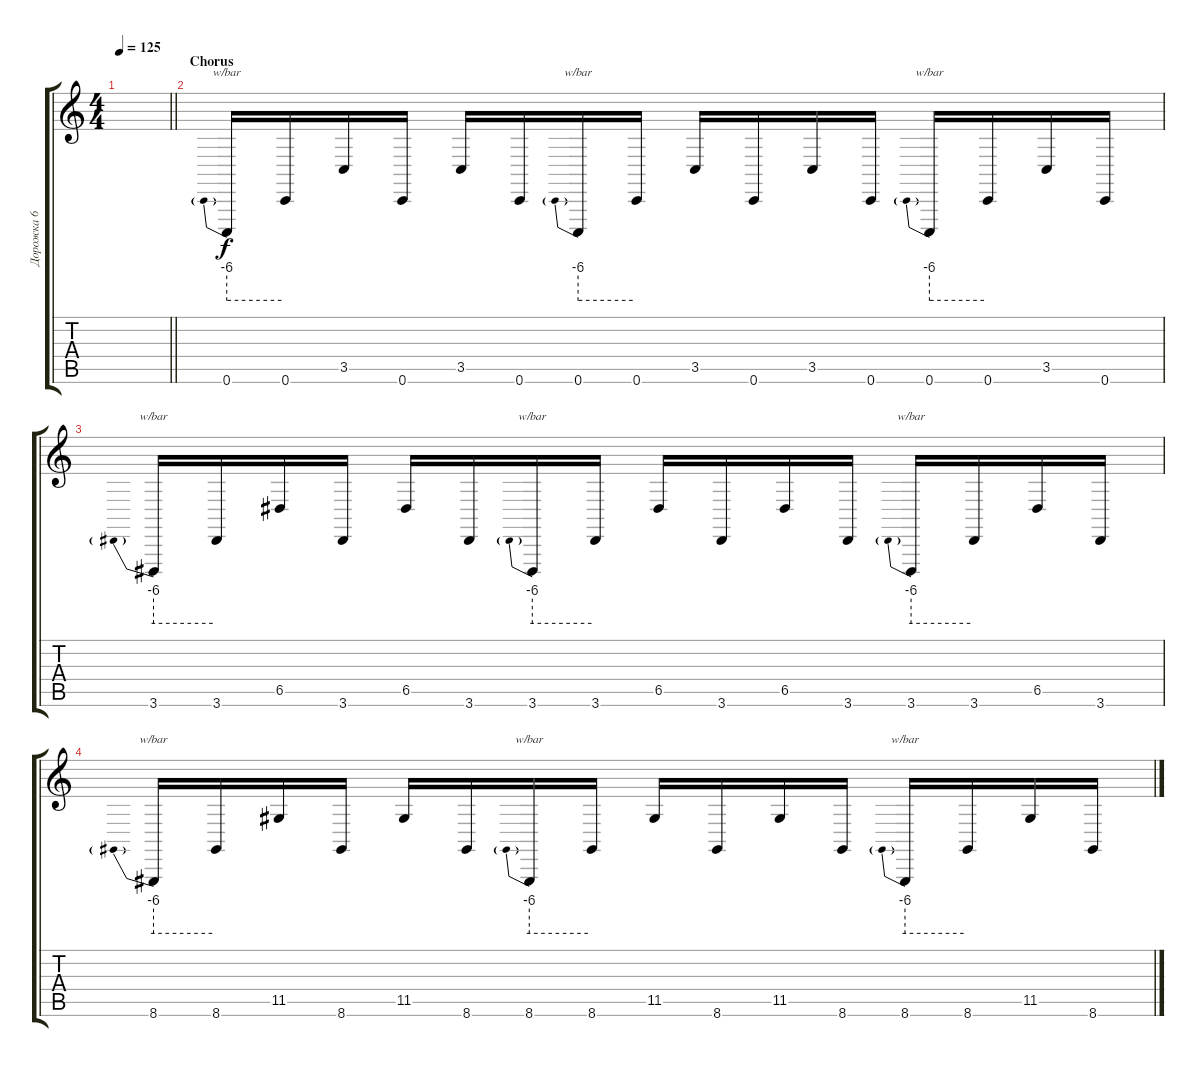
\track ("Дорожка 6" "Дорожка 6") {instrument electricgrandpiano}
\staff {score tabs}
\tuning (E4 B3 G3 D3 A2 C2) {hide}
\ts (4 4)
\tempo 125
\clef g2
\barLineRight lightlight
\ks c
|
\section ("" "Chorus")
0.6.16{tbe (predive default 0 -24 60 -24) dy f} 0.6.16 3.5.16 0.6.16 3.5.16 0.6.16 0.6.16{tbe (predive default 0 -24 60 -24)} 0.6.16 3.5.16 0.6.16 3.5.16 0.6.16 0.6.16{tbe (predive default 0 -24 60 -24)} 0.6.16 3.5.16 0.6.16 |
3.6.16{tbe (predive default 0 -24 60 -24)} 3.6.16 6.5.16 3.6.16 6.5.16 3.6.16 3.6.16{tbe (predive default 0 -24 60 -24)} 3.6.16 6.5.16 3.6.16 6.5.16 3.6.16 3.6.16{tbe (predive default 0 -24 60 -24)} 3.6.16 6.5.16 3.6.16 |
8.6.16{tbe (predive default 0 -24 60 -24)} 8.6.16 11.5.16 8.6.16 11.5.16 8.6.16 8.6.16{tbe (predive default 0 -24 60 -24)} 8.6.16 11.5.16 8.6.16 11.5.16 8.6.16 8.6.16{tbe (predive default 0 -24 60 -24)} 8.6.16 11.5.16 8.6.16
